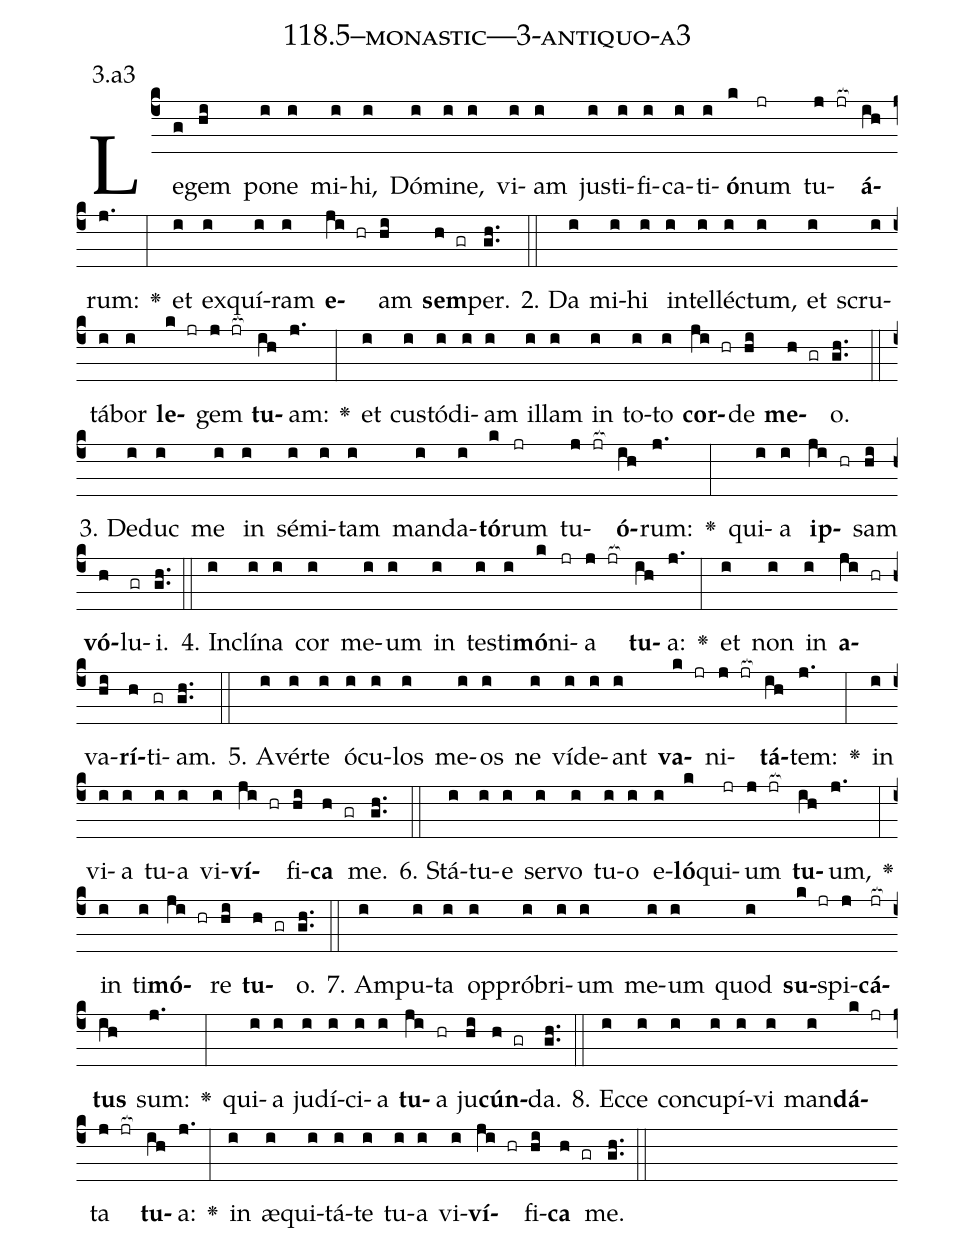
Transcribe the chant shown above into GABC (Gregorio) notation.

name: 118.5--monastic---3-antiquo-a3;
annotation: 3.a3;
%%
(c4)Le(g)gem(hi) po(i)ne(i) mi(i)hi,(i) Dó(i)mi(i)ne,(i) vi(i)am(i) jus(i)ti(i)fi(i)ca(i)ti(i)<b>ó</b>(k)num(jr) tu(j jr[ocb:1{])<b>á</b>(ih[ocb:0}])rum:(j.) <v>\greheightstar</v>(:) et(i) ex(i)quí(i)ram(i) <b>e</b>(ji hr)am(hi) <b>sem</b>(h gr)per.(gh..) (::)
2. Da(i) mi(i)hi(i) in(i)tel(i)léc(i)tum,(i) et(i) scru(i)tá(i)bor(i) <b>le</b>(k jr)gem(j jr[ocb:1{]) <b>tu</b>(ih[ocb:0}])am:(j.) <v>\greheightstar</v>(:) et(i) cus(i)tó(i)di(i)am(i) il(i)lam(i) in(i) to(i)to(i) <b>cor</b>(ji hr)de(hi) <b>me</b>(h gr)o.(gh..) (::)
3. De(i)duc(i) me(i) in(i) sé(i)mi(i)tam(i) man(i)da(i)<b>tó</b>(k)rum(jr) tu(j jr[ocb:1{])<b>ó</b>(ih[ocb:0}])rum:(j.) <v>\greheightstar</v>(:) qui(i)a(i) <b>ip</b>(ji hr)sam(hi) <b>vó</b>(h)lu(gr)i.(gh..) (::)
4. In(i)clí(i)na(i) cor(i) me(i)um(i) in(i) tes(i)ti(i)<b>mó</b>(k)ni(jr)a(j jr[ocb:1{]) <b>tu</b>(ih[ocb:0}])a:(j.) <v>\greheightstar</v>(:) et(i) non(i) in(i) <b>a</b>(ji hr)va(hi)<b>rí</b>(h)ti(gr)am.(gh..) (::)
5. A(i)vér(i)te(i) ó(i)cu(i)los(i) me(i)os(i) ne(i) ví(i)de(i)ant(i) <b>va</b>(k jr)ni(j jr[ocb:1{])<b>tá</b>(ih[ocb:0}])tem:(j.) <v>\greheightstar</v>(:) in(i) vi(i)a(i) tu(i)a(i) vi(i)<b>ví</b>(ji hr)fi(hi)<b>ca</b>(h gr) me.(gh..) (::)
6. Stá(i)tu(i)e(i) ser(i)vo(i) tu(i)o(i) e(i)<b>ló</b>(k)qui(jr)um(j jr[ocb:1{]) <b>tu</b>(ih[ocb:0}])um,(j.) <v>\greheightstar</v>(:) in(i) ti(i)<b>mó</b>(ji hr)re(hi) <b>tu</b>(h gr)o.(gh..) (::)
7. Am(i)pu(i)ta(i) op(i)pró(i)bri(i)um(i) me(i)um(i) quod(i) <b>su</b>(k jr)spi(j)<b>cá</b>(jr[ocb:1{])<b>tus</b>(ih[ocb:0}]) sum:(j.) <v>\greheightstar</v>(:) qui(i)a(i) ju(i)dí(i)ci(i)a(i) <b>tu</b>(ji)a(hr) ju(hi)<b>cún</b>(h gr)da.(gh..) (::)
8. Ec(i)ce(i) con(i)cu(i)pí(i)vi(i) man(i)<b>dá</b>(k jr)ta(j jr[ocb:1{]) <b>tu</b>(ih[ocb:0}])a:(j.) <v>\greheightstar</v>(:) in(i) æ(i)qui(i)tá(i)te(i) tu(i)a(i) vi(i)<b>ví</b>(ji hr)fi(hi)<b>ca</b>(h gr) me.(gh..) (::)
